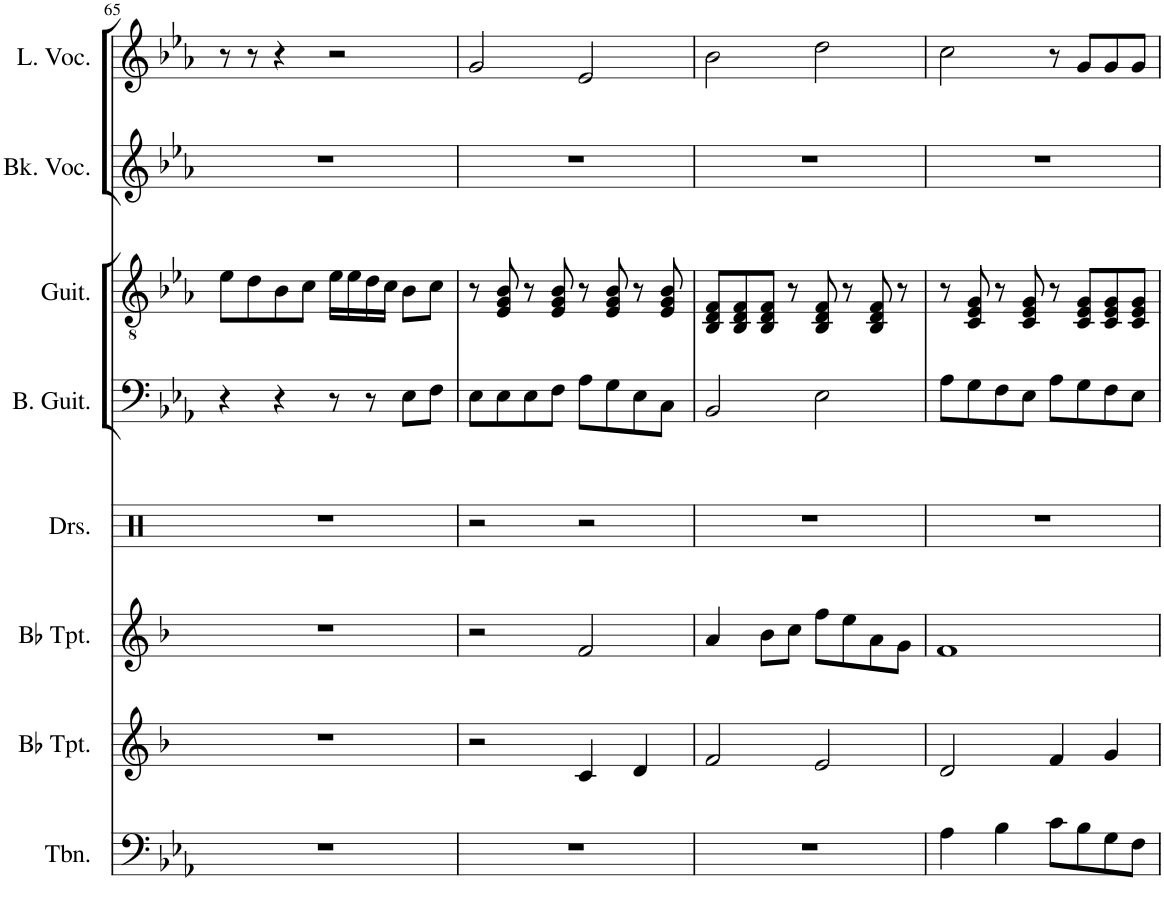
**kern	**kern	**kern	**kern	**kern	**kern	**kern	**kern
*part8	*part7	*part6	*part5	*part4	*part3	*part2	*part1
*staff8	*staff7	*staff6	*staff5	*staff4	*staff3	*staff2	*staff1
*I"Trombone	*I"Bb Trumpet	*I"Bb Trumpet	*I"Drumset	*I"Bass Guitar	*I"Acoustic Guitar	*I"Backing Vocals	*I"Lead Vocals
*I'Tbn.	*I'Bb Tpt.	*I'Bb Tpt.	*I'Drs.	*I'B. Guit.	*I'Guit.	*I'Bk. Voc.	*I'L. Voc.
!!LO:PB:g=z
*clefF4	*clefG2	*clefG2	*clefX	*clefF4	*clefGv2	*clefG2	*clefG2
*	*Trd1c2	*Trd1c2	*	*Trd7c12	*	*	*
*k[b-e-a-]	*k[b-]	*k[b-]	*k[]	*k[b-e-a-]	*k[b-e-a-]	*k[b-e-a-]	*k[b-e-a-]
*M4/4	*M4/4	*M4/4	*M4/4	*M4/4	*M4/4	*M4/4	*M4/4
=65	=65	=65	=65	=65	=65	=65	=65
1r	1r	1r	1r	4r	8e-\L	1r	8r
.	.	.	.	.	8d\	.	8r
.	.	.	.	4r	8B-\	.	4r
.	.	.	.	.	8c\J	.	.
.	.	.	.	8r	16e-\LL	.	2r
.	.	.	.	.	16e-\	.	.
.	.	.	.	8r	16d\	.	.
.	.	.	.	.	16c\JJ	.	.
.	.	.	.	8E-\L	8B-\L	.	.
.	.	.	.	8F\J	8c\J	.	.
=66	=66	=66	=66	=66	=66	=66	=66
1r	2r	2r	2r	8E-\L	8r	1r	2g/
.	.	.	.	8E-\	8E-/ 8G/ 8B-/	.	.
.	.	.	.	8E-\	8r	.	.
.	.	.	.	8F\J	8E-/ 8G/ 8B-/	.	.
.	4c/	2f/	2r	8A-\L	8r	.	2e-/
.	.	.	.	8G\	8E-/ 8G/ 8B-/	.	.
.	4d/	.	.	8E-\	8r	.	.
.	.	.	.	8C\J	8E-/ 8G/ 8B-/	.	.
=67	=67	=67	=67	=67	=67	=67	=67
1r	2f/	4a/	1r	2BB-/	8BB-/ 8D/ 8F/L	1r	2b-\
.	.	.	.	.	8BB-/ 8D/ 8F/	.	.
.	.	8b-\L	.	.	8BB-/ 8D/ 8F/J	.	.
.	.	8cc\J	.	.	8r	.	.
.	2e/	8ff\L	.	2E-\	8BB-/ 8D/ 8F/	.	2dd\
.	.	8ee\	.	.	8r	.	.
.	.	8a\	.	.	8BB-/ 8D/ 8F/	.	.
.	.	8g\J	.	.	8r	.	.
=68	=68	=68	=68	=68	=68	=68	=68
4A-\	2d/	1f	1r	8A-\L	8r	1r	2cc\
.	.	.	.	8G\	8C/ 8E-/ 8G/	.	.
4B-\	.	.	.	8F\	8r	.	.
.	.	.	.	8E-\J	8C/ 8E-/ 8G/	.	.
8c\L	4f/	.	.	8A-\L	8r	.	8r
8B-\	.	.	.	8G\	8C/ 8E-/ 8G/L	.	8g/L
8G\	4g/	.	.	8F\	8C/ 8E-/ 8G/	.	8g/
8F\J	.	.	.	8E-\J	8C/ 8E-/ 8G/J	.	8g/J
=	=	=	=	=	=	=	=
*-	*-	*-	*-	*-	*-	*-	*-
